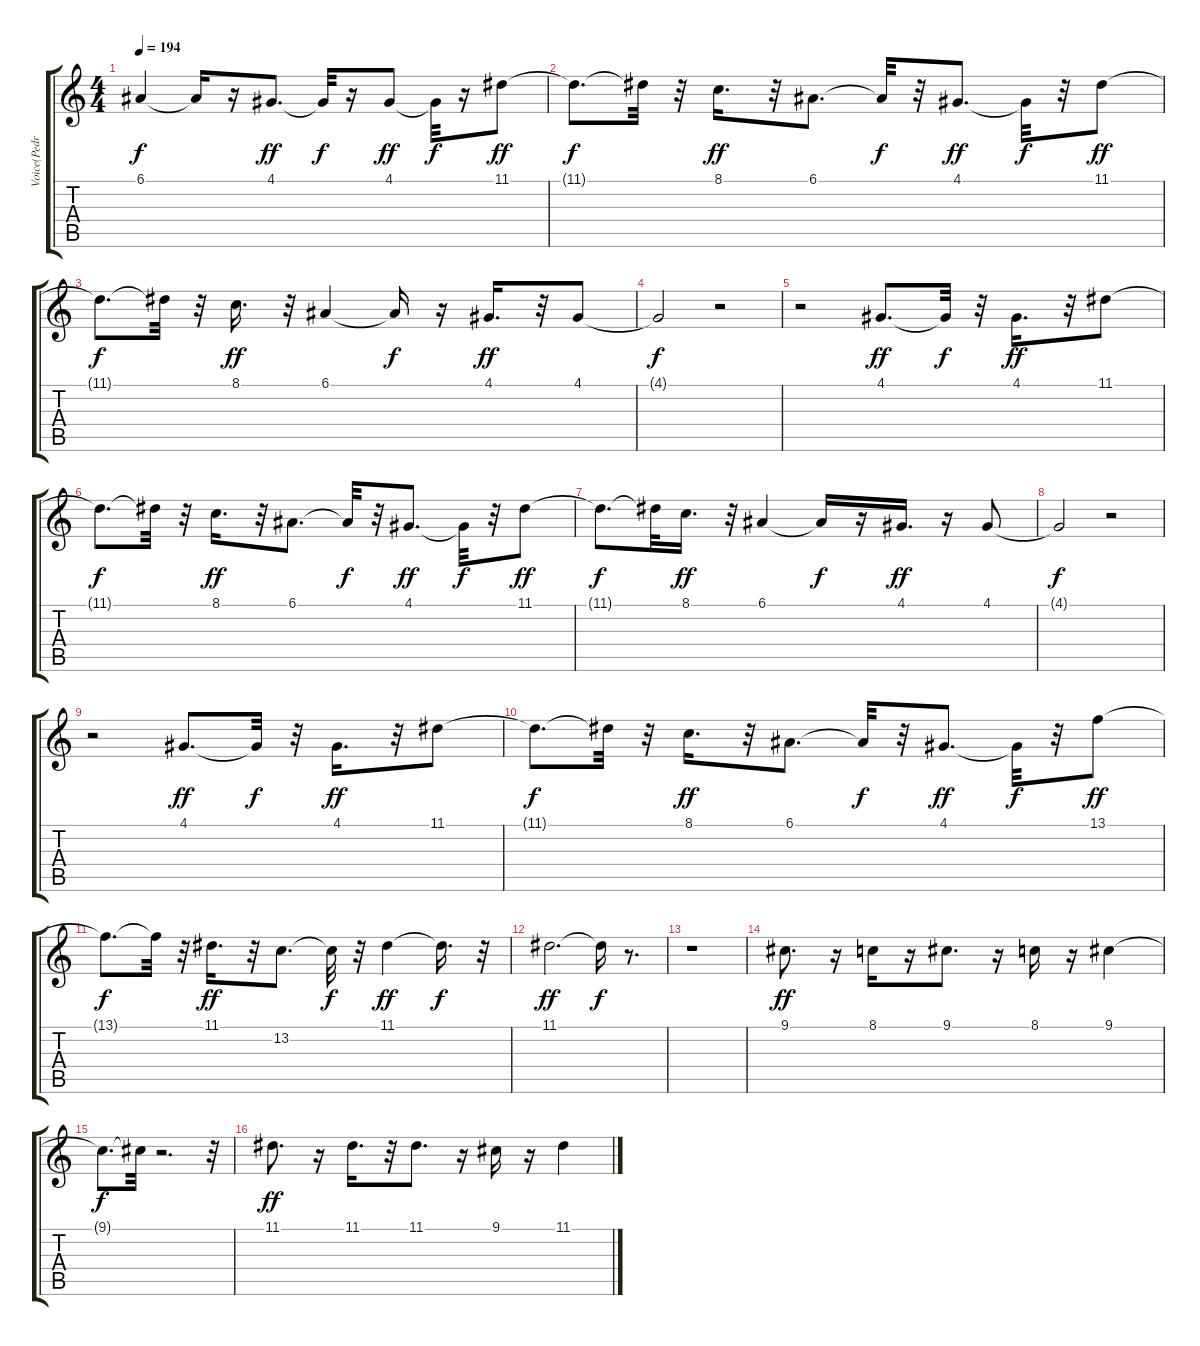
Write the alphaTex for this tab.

\track ("Voice(Pedro)" "Voice(Pedr") {instrument flute}
\staff {score tabs}
\tuning (E4 B3 G3 D3 A2 E2) {hide}
\ts (4 4)
\tempo 194
\clef g2
\ks c
6.1{t}.4{dy f} 6.1{t}.16 r.16 4.1.8{d dy ff} 4.1{t}.32{dy f} r.16 4.1.8{dy ff} 4.1{t}.32{dy f} r.16 11.1.8{dy ff} |
11.1{t}.8{d dy f} 11.1{t}.32 r.32 8.1.16{d dy ff} r.32 6.1.8{d} 6.1{t}.32{dy f} r.32 4.1.8{d dy ff} 4.1{t}.32{dy f} r.32 11.1.8{dy ff} |
11.1{t}.8{d dy f} 11.1{t}.32 r.32 8.1.16{d dy ff} r.32 6.1.4 6.1{t}.16{dy f} r.16 4.1.16{d dy ff} r.32 4.1.8 |
4.1{t}.2{dy f} r.2 |
r.2 4.1.8{d dy ff} 4.1{t}.32{dy f} r.32 4.1.16{d dy ff} r.32 11.1.8 |
11.1{t}.8{d dy f} 11.1{t}.32 r.32 8.1.16{d dy ff} r.32 6.1.8{d} 6.1{t}.32{dy f} r.32 4.1.8{d dy ff} 4.1{t}.32{dy f} r.32 11.1.8{dy ff} |
11.1{t}.8{d dy f} 11.1{t}.32 8.1.16{d dy ff} r.32 6.1.4 6.1{t}.16{dy f} r.16 4.1.16{d dy ff} r.16 4.1.8 |
4.1{t}.2{dy f} r.2 |
r.2 4.1.8{d dy ff} 4.1{t}.32{dy f} r.32 4.1.16{d dy ff} r.32 11.1.8 |
11.1{t}.8{d dy f} 11.1{t}.32 r.32 8.1.16{d dy ff} r.32 6.1.8{d} 6.1{t}.32{dy f} r.32 4.1.8{d dy ff} 4.1{t}.32{dy f} r.32 13.1.8{dy ff} |
13.1{t}.8{d dy f} 13.1{t}.32 r.32 11.1.16{d dy ff} r.32 13.2.8{d} 13.2{t}.32{dy f} r.32 11.1.4{dy ff} 11.1{t}.16{d dy f} r.32 |
11.1.2{d dy ff} 11.1{t}.16{dy f} r.8{d} |
r.1 |
9.1.8{d dy ff} r.16 8.1.16 r.16 9.1.8{d} r.16 8.1.16 r.16 9.1.4 |
9.1{t}.8{d dy f} 9.1{t}.32 r.2{d} r.32 |
11.1.8{d dy ff} r.16 11.1.16{d} r.32 11.1.8{d} r.16 9.1.16 r.16 11.1.4
